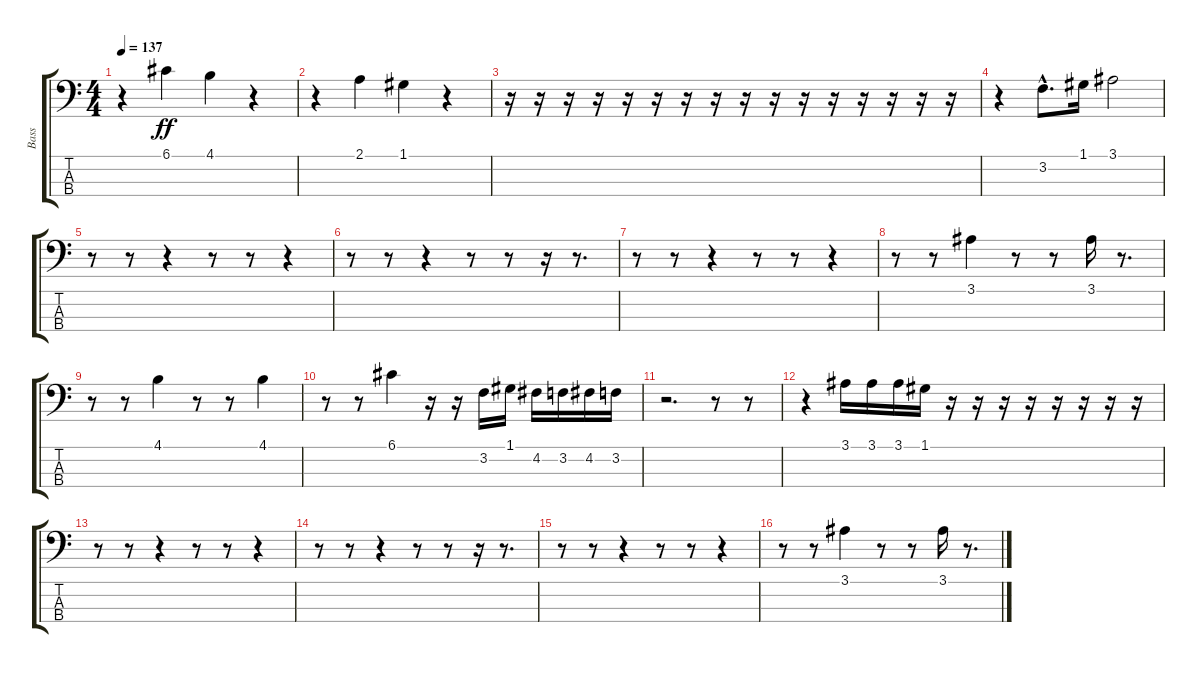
\track ("Bass" "Bass") {instrument electricbassfinger}
\staff {score tabs}
\tuning (G2 D2 A1 E1) {hide}
\ts (4 4)
\tempo 137
\clef f4
\ks c
r.4{dy ff} 6.1.4 4.1.4 r.4 |
r.4 2.1.4 1.1.4 r.4 |
r.16 r.16 r.16 r.16 r.16 r.16 r.16 r.16 r.16 r.16 r.16 r.16 r.16 r.16 r.16 r.16 |
r.4 3.2{hac}.8{d} 1.1.16 3.1.2 |
r.8 r.8 r.4 r.8 r.8 r.4 |
r.8 r.8 r.4 r.8 r.8 r.16 r.8{d} |
r.8 r.8 r.4 r.8 r.8 r.4 |
r.8 r.8 3.1.4 r.8 r.8 3.1.16 r.8{d} |
r.8 r.8 4.1.4 r.8 r.8 4.1.4 |
r.8 r.8 6.1.4 r.16 r.16 3.2.16 1.1.16 4.2.16 3.2.16 4.2.16 3.2.16 |
r.2{d} r.8 r.8 |
r.4 3.1.16 3.1.16 3.1.16 1.1.16 r.16 r.16 r.16 r.16 r.16 r.16 r.16 r.16 |
r.8 r.8 r.4 r.8 r.8 r.4 |
r.8 r.8 r.4 r.8 r.8 r.16 r.8{d} |
r.8 r.8 r.4 r.8 r.8 r.4 |
r.8 r.8 3.1.4 r.8 r.8 3.1.16 r.8{d}
